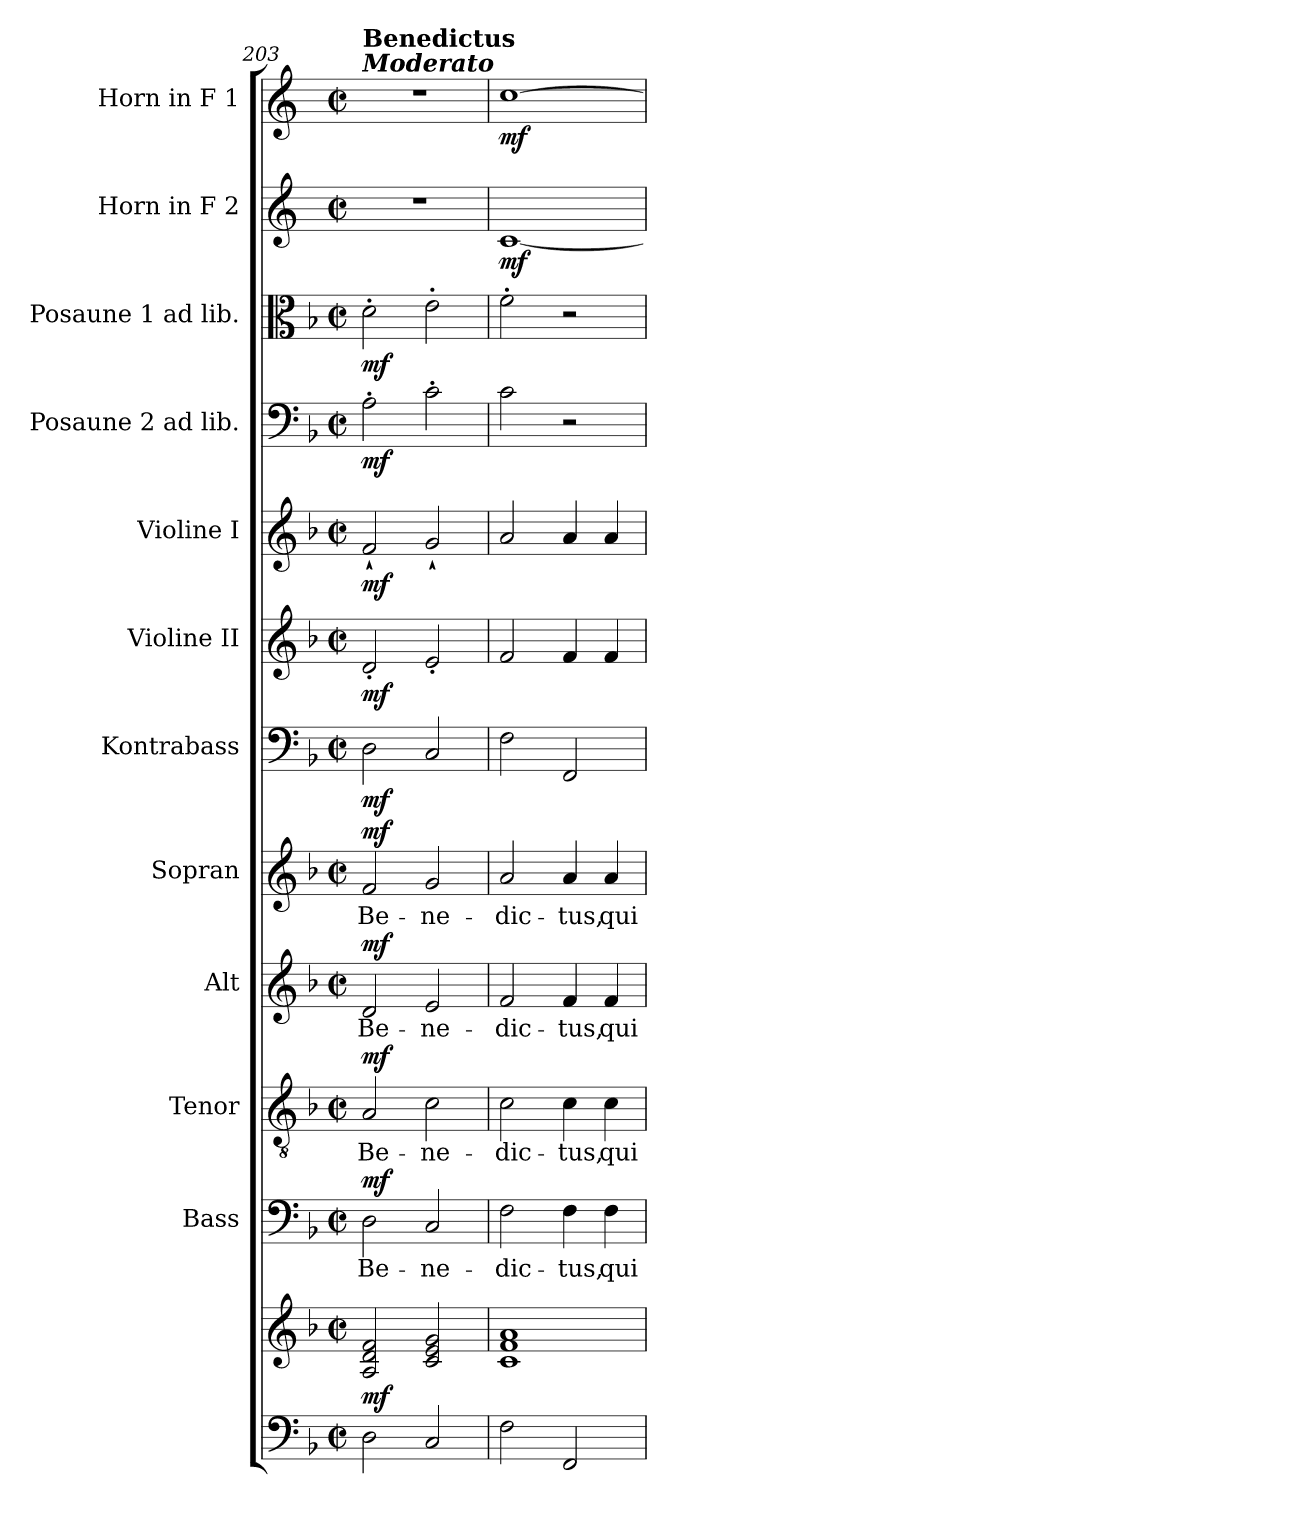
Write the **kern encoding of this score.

**kern	**kern	**dynam	**kern	**text	**dynam	**kern	**text	**dynam	**kern	**text	**dynam	**kern	**text	**dynam	**kern	**dynam	**kern	**dynam	**kern	**dynam	**kern	**dynam	**kern	**dynam	**kern	**dynam	**kern	**dynam
*part12	*part12	*part12	*part11	*part11	*part11	*part10	*part10	*part10	*part9	*part9	*part9	*part8	*part8	*part8	*part7	*part7	*part6	*part6	*part5	*part5	*part4	*part4	*part3	*part3	*part2	*part2	*part1	*part1
*staff13	*staff12	*staff12/13	*staff11	*staff11	*staff11	*staff10	*staff10	*staff10	*staff9	*staff9	*staff9	*staff8	*staff8	*staff8	*staff7	*staff7	*staff6	*staff6	*staff5	*staff5	*staff4	*staff4	*staff3	*staff3	*staff2	*staff2	*staff1	*staff1
*	*	*	*I"Bass	*	*	*I"Tenor	*	*	*I"Alt	*	*	*I"Sopran	*	*	*I"Kontrabass	*	*I"Violine II	*	*I"Violine I	*	*I"Posaune 2 ad lib.	*	*I"Posaune 1 ad lib.	*	*I"Horn in F 2	*	*I"Horn in F 1	*
*	*	*	*I'B.	*	*	*I'T.	*	*	*I'A.	*	*	*I'S.	*	*	*I'Kb.	*	*I'Vl. II	*	*I'Vl. I	*	*I'Pos. 2	*	*I'Pos. 1	*	*I'Hrn. F 2	*	*I'Hrn. F 1	*
!!LO:PB:g=z
*clefF4	*clefG2	*	*clefF4	*	*	*clefGv2	*	*	*clefG2	*	*	*clefG2	*	*	*clefF4	*	*clefG2	*	*clefG2	*	*clefF4	*	*clefC3	*	*clefG2	*	*clefG2	*
*	*	*	*	*	*	*	*	*	*	*	*	*	*	*	*ITrd7c12	*	*	*	*	*	*	*	*	*	*ITrd4c7	*	*ITrd4c7	*
*k[b-]	*k[b-]	*	*k[b-]	*	*	*k[b-]	*	*	*k[b-]	*	*	*k[b-]	*	*	*k[b-]	*	*k[b-]	*	*k[b-]	*	*k[b-]	*	*k[b-]	*	*k[b-]	*	*k[b-]	*
*F:	*F:	*	*F:	*	*	*F:	*	*	*F:	*	*	*F:	*	*	*F:	*	*F:	*	*F:	*	*F:	*	*F:	*	*F:	*	*F:	*
*M2/2	*M2/2	*	*M2/2	*	*	*M2/2	*	*	*M2/2	*	*	*M2/2	*	*	*M2/2	*	*M2/2	*	*M2/2	*	*M2/2	*	*M2/2	*	*M2/2	*	*M2/2	*
*met(c|)	*met(c|)	*	*met(c|)	*	*	*met(c|)	*	*	*met(c|)	*	*	*met(c|)	*	*	*met(c|)	*	*met(c|)	*	*met(c|)	*	*met(c|)	*	*met(c|)	*	*met(c|)	*	*met(c|)	*
=203	=203	=203	=203	=203	=203	=203	=203	=203	=203	=203	=203	=203	=203	=203	=203	=203	=203	=203	=203	=203	=203	=203	=203	=203	=203	=203	=203	=203
!	!	!	!	!	!	!	!	!	!	!	!	!	!	!	!	!	!	!	!	!	!	!	!	!	!	!	!LO:TX:a:Bi:t=Moderato	!
!	!	!	!	!	!	!	!	!	!	!	!	!	!	!	!	!	!	!	!	!	!	!	!	!	!	!	!LO:TX:a:B:t=Benedictus	!
!	!	!LO:DY:a=2	!	!LO:LY:b	!LO:DY:a	!	!LO:LY:b	!LO:DY:a	!	!LO:LY:b	!LO:DY:a	!	!LO:LY:b	!LO:DY:a	!	!LO:DY:b	!	!LO:DY:b	!	!LO:DY:b	!	!LO:DY:b	!	!LO:DY:b	!	!	!	!
2D\	2A/ 2d/ 2f/	mf	2D\	Be-	mf	2A/	Be-	mf	2d/	Be-	mf	2f/	Be-	mf	2DD\	mf	2d'</	mf	2f`</	mf	2A'>\	mf	2d'>\	mf	1r	.	1r	.
!	!	!	!	!LO:LY:b	!	!	!LO:LY:b	!	!	!LO:LY:b	!	!	!LO:LY:b	!	!	!	!	!	!	!	!	!	!	!	!	!	!	!
2C/	2c/ 2e/ 2g/	.	2C/	-ne-	.	2c\	-ne-	.	2e/	-ne-	.	2g/	-ne-	.	2CC/	.	2e'</	.	2g`</	.	2c'>\	.	2e'>\	.	.	.	.	.
=204	=204	=204	=204	=204	=204	=204	=204	=204	=204	=204	=204	=204	=204	=204	=204	=204	=204	=204	=204	=204	=204	=204	=204	=204	=204	=204	=204	=204
!	!	!	!	!LO:LY:b	!	!	!LO:LY:b	!	!	!LO:LY:b	!	!	!LO:LY:b	!	!	!	!	!	!	!	!	!	!	!	!	!LO:DY:b	!	!LO:DY:b
2F\	1c 1f 1a	.	2F\	-dic-	.	2c\	-dic-	.	2f/	-dic-	.	2a/	-dic-	.	2FF\	.	2f/	.	2a/	.	2c\	.	2f'>\	.	[1F	mf	[1f	mf
!	!	!	!	!LO:LY:b	!	!	!LO:LY:b	!	!	!LO:LY:b	!	!	!LO:LY:b	!	!	!	!	!	!	!	!	!	!	!	!	!	!	!
2FF/	.	.	4F\	-tus,	.	4c\	-tus,	.	4f/	-tus,	.	4a/	-tus,	.	2FFF/	.	4f/	.	4a/	.	2r	.	2r	.	.	.	.	.
!	!	!	!	!LO:LY:b	!	!	!LO:LY:b	!	!	!LO:LY:b	!	!	!LO:LY:b	!	!	!	!	!	!	!	!	!	!	!	!	!	!	!
.	.	.	4F\	qui	.	4c\	qui	.	4f/	qui	.	4a/	qui	.	.	.	4f/	.	4a/	.	.	.	.	.	.	.	.	.
=	=	=	=	=	=	=	=	=	=	=	=	=	=	=	=	=	=	=	=	=	=	=	=	=	=	=	=	=
*-	*-	*-	*-	*-	*-	*-	*-	*-	*-	*-	*-	*-	*-	*-	*-	*-	*-	*-	*-	*-	*-	*-	*-	*-	*-	*-	*-	*-
